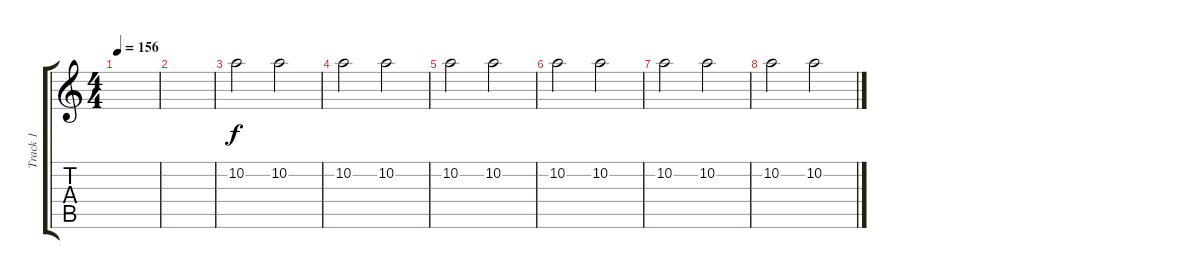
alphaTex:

\track ("Track 1" "Track 1") {instrument overdrivenguitar}
\staff {score tabs}
\tuning (E4 B3 G3 D3 A2 E2) {hide}
\ts (4 4)
\tempo 156
\clef g2
\ks c
|
|
10.2.2 10.2.2 |
10.2.2 10.2.2 |
10.2.2 10.2.2 |
10.2.2 10.2.2 |
10.2.2 10.2.2 |
10.2.2 10.2.2
